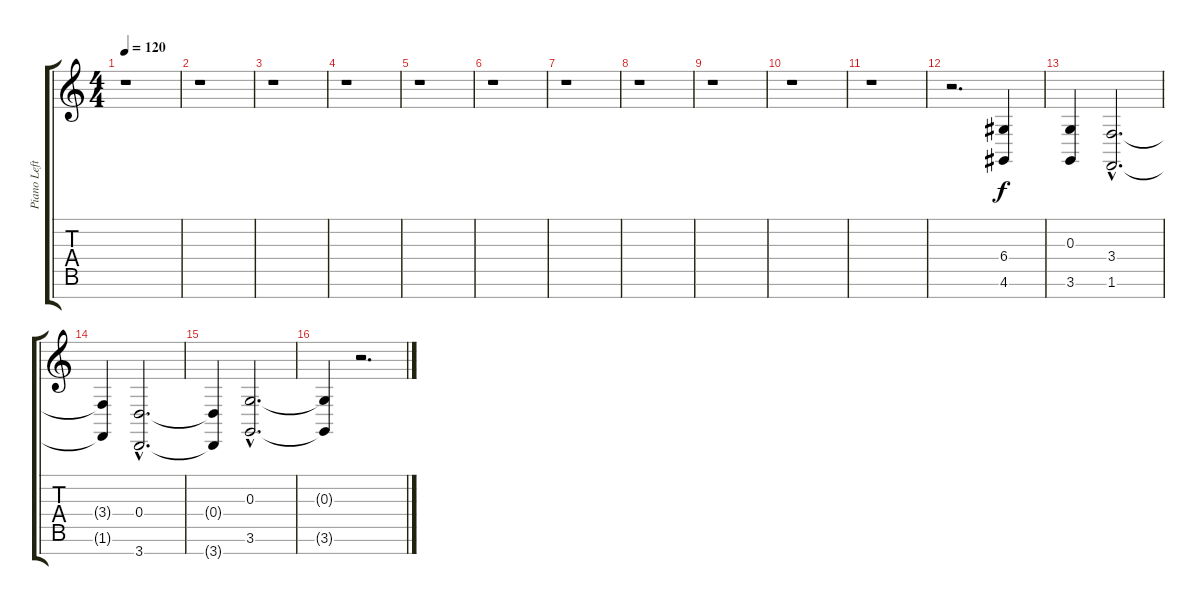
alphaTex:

\track ("Piano Left" "Piano Left") {instrument acousticgrandpiano}
\staff {score tabs}
\tuning (E4 B3 G3 D3 A2 E2 B1) {hide}
\ts (4 4)
\tempo 120
\clef g2
\ks c
r.1{dy f} |
r.1 |
r.1 |
r.1 |
r.1 |
r.1 |
r.1 |
r.1 |
r.1 |
r.1 |
r.1 |
r.2{d} (6.4 4.6).4 |
(0.3 3.6).4 (3.4{hac} 1.6{hac}).2{d} |
(3.4{t} 1.6{t}).4 (0.4{hac} 3.7{hac}).2{d} |
(0.4{t} 3.7{t}).4 (0.3{hac} 3.6{hac}).2{d} |
(0.3{t} 3.6{t}).4 r.2{d}
